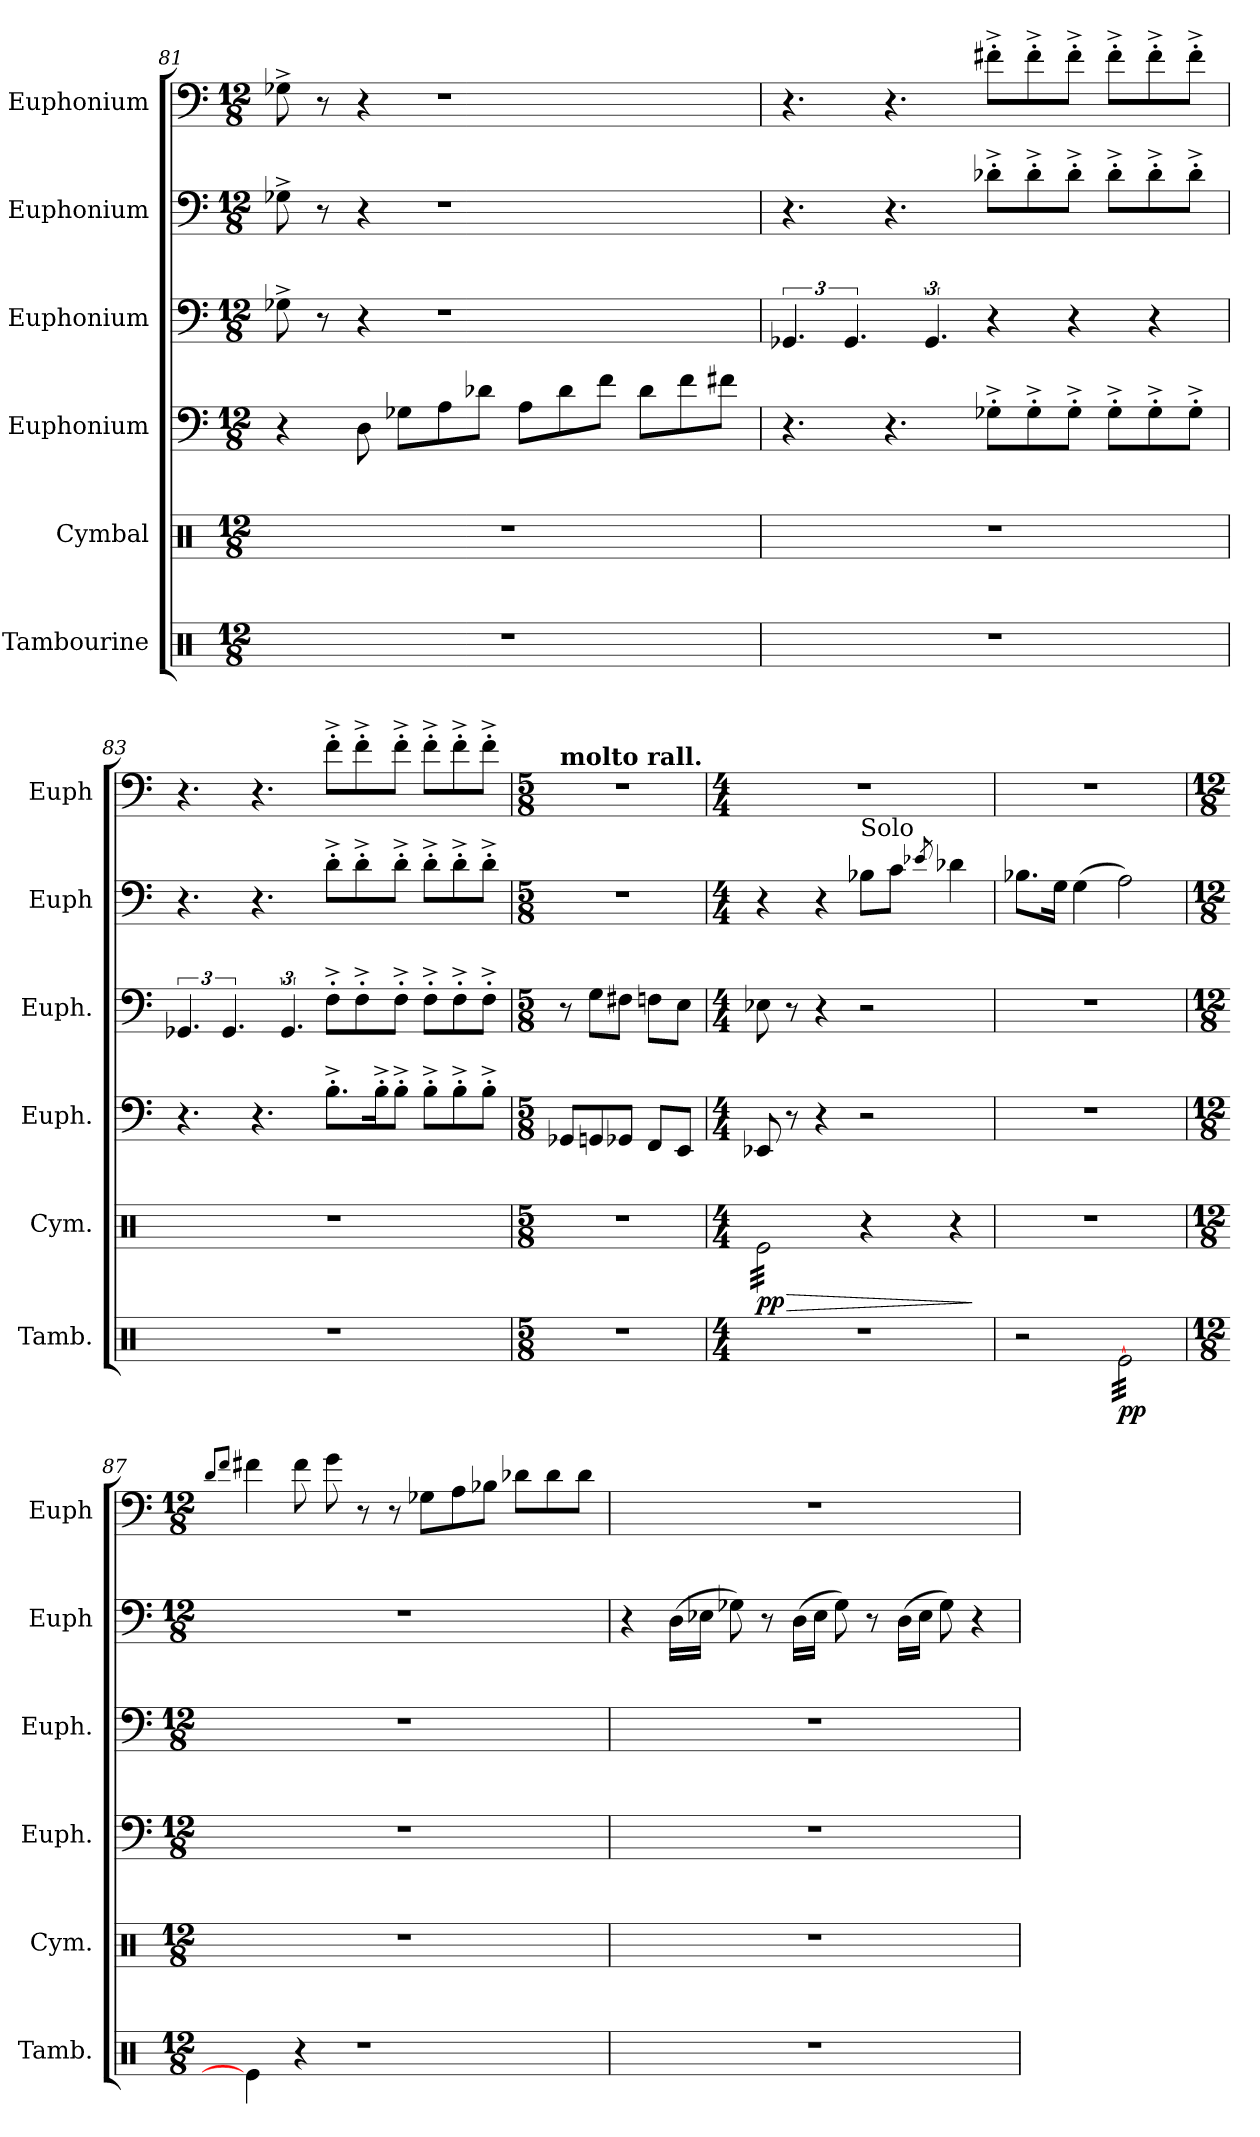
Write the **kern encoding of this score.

**kern	**dynam	**kern	**dynam	**kern	**kern	**kern	**kern
*part6	*part6	*part5	*part5	*part4	*part3	*part2	*part1
*staff6	*staff6	*staff5	*staff5	*staff4	*staff3	*staff2	*staff1
*I"Tambourine	*	*I"Cymbal	*	*I"Euphonium	*I"Euphonium	*I"Euphonium	*I"Euphonium
*I'Tamb.	*	*I'Cym.	*	*I'Euph.	*I'Euph.	*I'Euph	*I'Euph
!!LO:PB:g=z
*clefX	*	*clefX	*	*clefF4	*clefF4	*clefF4	*clefF4
*k[]	*	*k[]	*	*k[]	*k[]	*k[]	*k[]
*M12/8	*	*M12/8	*	*M12/8	*M12/8	*M12/8	*M12/8
=81	=81	=81	=81	=81	=81	=81	=81
1.r	.	1.r	.	4r	8G-X^\	8G-X^\	8G-X^\
.	.	.	.	.	8r	8r	8r
.	.	.	.	8D\	4r	4r	4r
.	.	.	.	8G-X\L	.	.	.
.	.	.	.	8A\	1r	1r	1r
.	.	.	.	8d-X\J	.	.	.
.	.	.	.	8A\L	.	.	.
.	.	.	.	8d-\	.	.	.
.	.	.	.	8f\J	.	.	.
.	.	.	.	8d-\L	.	.	.
.	.	.	.	8f\	.	.	.
.	.	.	.	8f#X\J	.	.	.
=82	=82	=82	=82	=82	=82	=82	=82
1.r	.	1.r	.	4.r	6.GG-X/	4.r	4.r
.	.	.	.	.	6.GG-/	.	.
.	.	.	.	4.r	.	4.r	4.r
.	.	.	.	.	6.GG-/	.	.
.	.	.	.	8G-X'^\L	4r	8d-X'^\L	8f#X'^\L
.	.	.	.	8G-'^\	.	8d-'^\	8f#'^\
.	.	.	.	8G-'^\J	4r	8d-'^\J	8f#'^\J
.	.	.	.	8G-'^\L	.	8d-'^\L	8f#'^\L
.	.	.	.	8G-'^\	4r	8d-'^\	8f#'^\
.	.	.	.	8G-'^\J	.	8d-'^\J	8f#'^\J
!!LO:LB:g=z
=83	=83	=83	=83	=83	=83	=83	=83
1.r	.	1.r	.	4.r	6.GG-X/	4.r	4.r
.	.	.	.	.	6.GG-/	.	.
.	.	.	.	4.r	.	4.r	4.r
.	.	.	.	.	6.GG-/	.	.
.	.	.	.	8.B'^\L	8F'^\L	8d'^\L	8f'^\L
.	.	.	.	.	8F'^\	8d'^\	8f'^\
.	.	.	.	16B'^\K	.	.	.
.	.	.	.	8B'^\J	8F'^\J	8d'^\J	8f'^\J
.	.	.	.	8B'^\L	8F'^\L	8d'^\L	8f'^\L
.	.	.	.	8B'^\	8F'^\	8d'^\	8f'^\
.	.	.	.	8B'^\J	8F'^\J	8d'^\J	8f'^\J
=84	=84	=84	=84	=84	=84	=84	=84
*M5/8	*	*M5/8	*	*M5/8	*M5/8	*M5/8	*M5/8
*	*	*	*	*	*	*	*MM82
!	!	!	!	!	!	!	!LO:TX:a:B:t=molto rall.
8%5r	.	8%5r	.	8GG-X/L	8r	8%5r	8%5r
.	.	.	.	8GGn/	8G\L	.	.
.	.	.	.	8GG-X/J	8F#X\J	.	.
.	.	.	.	8FF/L	8Fn\L	.	.
.	.	.	.	8EE/J	8E\J	.	.
=85	=85	=85	=85	=85	=85	=85	=85
*M4/4	*	*M4/4	*	*M4/4	*M4/4	*M4/4	*M4/4
!	!	!	!LO:HP:b	!	!	!	!
!	!	!	!LO:DY:n=1:b	!	!	!	!
*	*	*tremolo	*	*	*	*	*
1r	.	32Re\LLL	> pp	8EE-X/	8E-X\	4r	1r
.	.	32Re\	.	.	.	.	.
.	.	32Re\	.	.	.	.	.
.	.	32Re\	.	.	.	.	.
.	.	32Re\	.	8r	8r	.	.
.	.	32Re\	.	.	.	.	.
.	.	32Re\	.	.	.	.	.
.	.	32Re\	.	.	.	.	.
.	.	32Re\	.	4r	4r	4r	.
.	.	32Re\	.	.	.	.	.
.	.	32Re\	.	.	.	.	.
.	.	32Re\	.	.	.	.	.
.	.	32Re\	.	.	.	.	.
.	.	32Re\	.	.	.	.	.
.	.	32Re\	.	.	.	.	.
.	.	32Re\JJJ	.	.	.	.	.
*	*	*Xtremolo	*	*	*	*	*
!	!	!	!	!	!	!LO:TX:a:t=Solo	!
.	.	4r	.	2r	2r	8B-X\L	.
.	.	.	.	.	.	8c\J	.
.	.	.	.	.	.	8qe-X/	.
.	.	4r	.	.	.	4d-X\	.
.	.	.	]	.	.	.	.
=86	=86	=86	=86	=86	=86	=86	=86
2r	.	1r	.	1r	1r	8.B-X\L	1r
.	.	.	.	.	.	16G\Jk	.
.	.	.	.	.	.	(>4G\	.
!	!LO:DY:b	!	!	!	!	!	!
*tremolo	*	*	*	*	*	*	*
[32Re\LLL	pp	.	.	.	.	2AZ\)	.
32Re\	.	.	.	.	.	.	.
32Re\	.	.	.	.	.	.	.
32Re\	.	.	.	.	.	.	.
32Re\	.	.	.	.	.	.	.
32Re\	.	.	.	.	.	.	.
32Re\	.	.	.	.	.	.	.
32Re\	.	.	.	.	.	.	.
32Re\	.	.	.	.	.	.	.
32Re\	.	.	.	.	.	.	.
32Re\	.	.	.	.	.	.	.
32Re\	.	.	.	.	.	.	.
32Re\	.	.	.	.	.	.	.
32Re\	.	.	.	.	.	.	.
32Re\	.	.	.	.	.	.	.
32Re\JJJ	.	.	.	.	.	.	.
*Xtremolo	*	*	*	*	*	*	*
!!LO:PB:g=z
=87	=87	=87	=87	=87	=87	=87	=87
*M12/8	*	*M12/8	*	*M12/8	*M12/8	*M12/8	*M12/8
*	*	*	*	*	*	*	*MM225
.	.	.	.	.	.	.	8qd/L
.	.	.	.	.	.	.	8qf/J
4Re\]	.	1.r	.	1.r	1.r	1.r	4f#X\
4r	.	.	.	.	.	.	8f#\
.	.	.	.	.	.	.	8g\
1r	.	.	.	.	.	.	8r
.	.	.	.	.	.	.	8r
.	.	.	.	.	.	.	8G-X\L
.	.	.	.	.	.	.	8A\
.	.	.	.	.	.	.	8B-X\J
.	.	.	.	.	.	.	8d-X\L
.	.	.	.	.	.	.	8d-\
.	.	.	.	.	.	.	8d-\J
=88	=88	=88	=88	=88	=88	=88	=88
1.r	.	1.r	.	1.r	1.r	4r	1.r
.	.	.	.	.	.	(>16D\LL	.
.	.	.	.	.	.	16E-X\JJ	.
.	.	.	.	.	.	8G-X\)	.
.	.	.	.	.	.	8r	.
.	.	.	.	.	.	(>16D\LL	.
.	.	.	.	.	.	16E-\JJ	.
.	.	.	.	.	.	8G-\)	.
.	.	.	.	.	.	8r	.
.	.	.	.	.	.	(>16D\LL	.
.	.	.	.	.	.	16E-\JJ	.
.	.	.	.	.	.	8G-\)	.
.	.	.	.	.	.	4r	.
=	=	=	=	=	=	=	=
*-	*-	*-	*-	*-	*-	*-	*-
